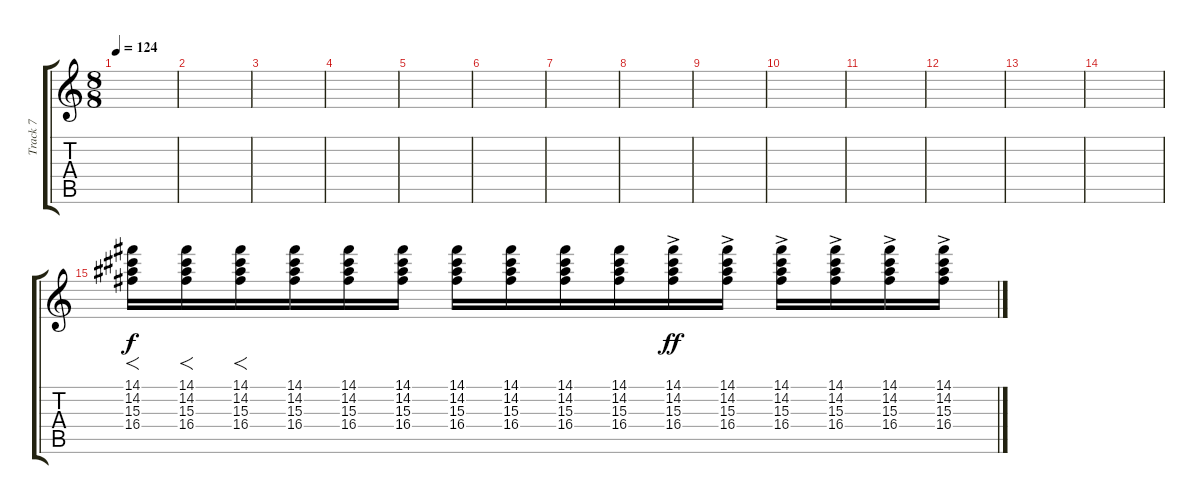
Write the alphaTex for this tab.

\track ("Track 7" "Track 7") {instrument acousticguitarsteel}
\staff {score tabs}
\tuning (E4 B3 G3 D3 A2 E2) {hide}
\ts (8 8)
\tempo 124
\clef g2
\ks c
|
|
|
|
|
|
|
|
|
|
|
|
|
|
(14.1 14.2 15.3 16.4).16{f dy f} (14.1 14.2 15.3 16.4).16{f} (14.1 14.2 15.3 16.4).16{f} (14.1 14.2 15.3 16.4).16 (14.1 14.2 15.3 16.4).16 (14.1 14.2 15.3 16.4).16 (14.1 14.2 15.3 16.4).16 (14.1 14.2 15.3 16.4).16 (14.1 14.2 15.3 16.4).16 (14.1 14.2 15.3 16.4).16 (14.1{ac} 14.2{ac} 15.3{ac} 16.4{ac}).16{dy ff} (14.1{ac} 14.2{ac} 15.3{ac} 16.4{ac}).16 (14.1{ac} 14.2{ac} 15.3{ac} 16.4{ac}).16 (14.1{ac} 14.2{ac} 15.3{ac} 16.4{ac}).16 (14.1{ac} 14.2{ac} 15.3{ac} 16.4{ac}).16 (14.1{ac} 14.2{ac} 15.3{ac} 16.4{ac}).16
